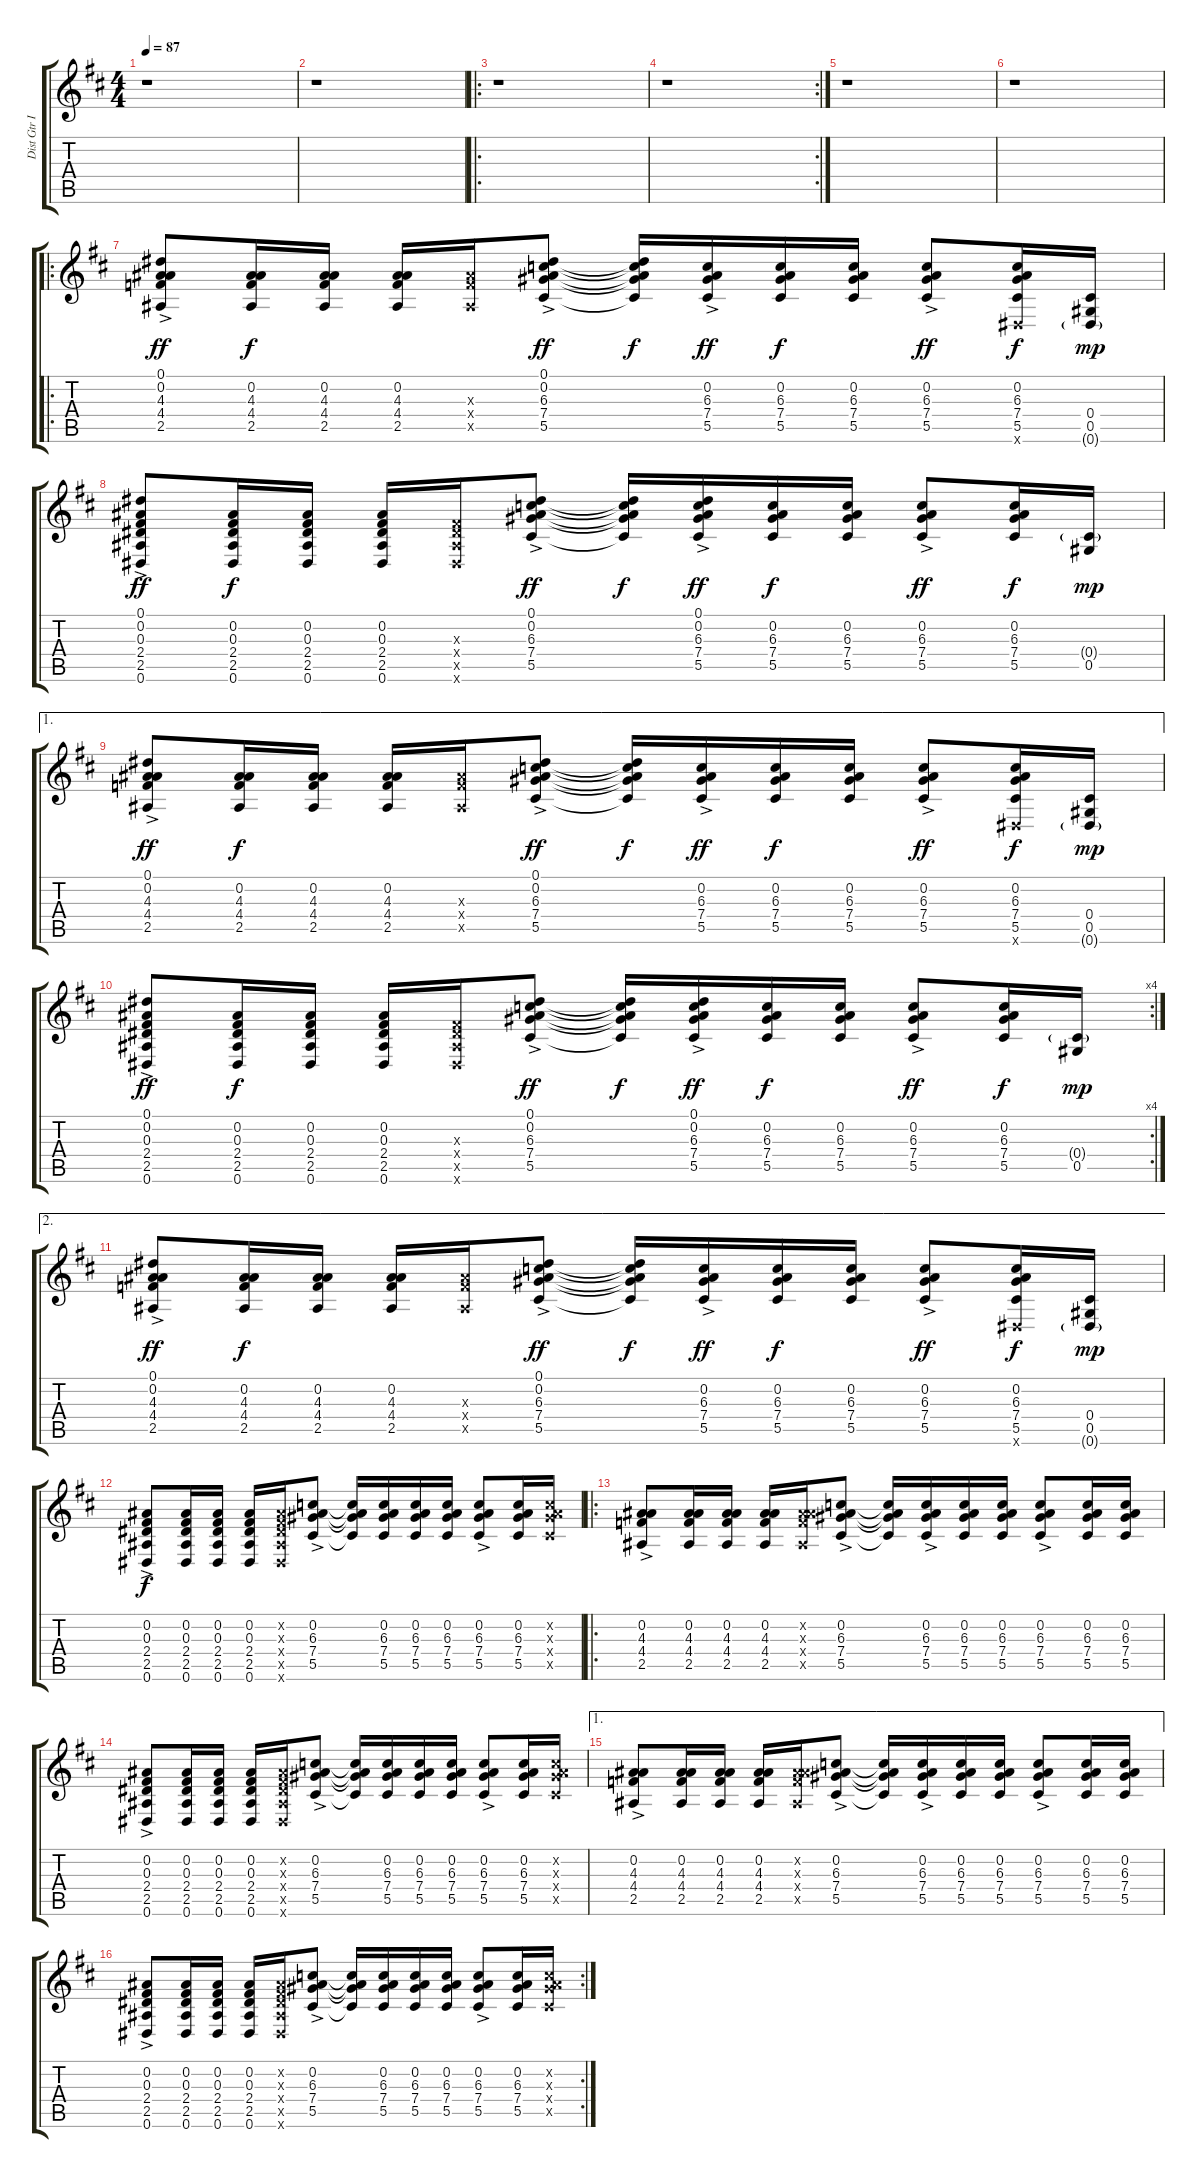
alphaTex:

\track ("Dist Gtr II" "Dist Gtr I") {instrument overdrivenguitar}
\staff {score tabs}
\tuning (Eb4 Bb3 Gb3 Db3 Ab2 Eb2) {hide}
\ts (4 4)
\tempo 87
\clef g2
\ks d
r.1{dy ff instrument overdrivenguitar} |
r.1 |
\ro
r.1 |
\rc 2
r.1 |
r.1 |
r.1 |
\ro
(0.1 0.2{ac} 4.3{ac} 4.4{ac} 2.5{ac}).8 (0.2 4.3 4.4 2.5).16{dy f} (0.2 4.3 4.4 2.5).16 (0.2 4.3 4.4 2.5).16 (4.3{x} 4.4{x} 2.5{x}).16 (0.1 0.2{ac} 6.3{ac} 7.4{ac} 5.5{ac}).8{dy ff} (0.1{t} 0.2{t} 6.3{t} 7.4{t} 5.5{t}).16{dy f} (0.2{ac} 6.3{ac} 7.4{ac} 5.5{ac}).16{dy ff} (0.2 6.3 7.4 5.5).16{dy f} (0.2 6.3 7.4 5.5).16 (0.2{ac} 6.3{ac} 7.4{ac} 5.5{ac}).8{dy ff} (0.2 6.3 7.4 5.5 0.6{x}).16{dy f} (0.4 0.5 0.6{g}).16{dy mp} |
(0.1 0.2{ac} 0.3{ac} 2.4{ac} 2.5{ac} 0.6{ac}).8{dy ff} (0.2 0.3 2.4 2.5 0.6).16{dy f} (0.2 0.3 2.4 2.5 0.6).16 (0.2 0.3 2.4 2.5 0.6).16 (0.3{x} 2.4{x} 2.5{x} 0.6{x}).16 (0.1 0.2{ac} 6.3{ac} 7.4{ac} 5.5{ac}).8{dy ff} (0.1{t} 0.2{t} 6.3{t} 7.4{t} 5.5{t}).16{dy f} (0.1 0.2{ac} 6.3{ac} 7.4{ac} 5.5{ac}).16{dy ff} (0.2 6.3 7.4 5.5).16{dy f} (0.2 6.3 7.4 5.5).16 (0.2{ac} 6.3{ac} 7.4{ac} 5.5{ac}).8{dy ff} (0.2 6.3 7.4 5.5).16{dy f} (0.4{g} 0.5).16{dy mp} |
\ae 1
(0.1 0.2{ac} 4.3{ac} 4.4{ac} 2.5{ac}).8{dy ff} (0.2 4.3 4.4 2.5).16{dy f} (0.2 4.3 4.4 2.5).16 (0.2 4.3 4.4 2.5).16 (4.3{x} 4.4{x} 2.5{x}).16 (0.1 0.2{ac} 6.3{ac} 7.4{ac} 5.5{ac}).8{dy ff} (0.1{t} 0.2{t} 6.3{t} 7.4{t} 5.5{t}).16{dy f} (0.2{ac} 6.3{ac} 7.4{ac} 5.5{ac}).16{dy ff} (0.2 6.3 7.4 5.5).16{dy f} (0.2 6.3 7.4 5.5).16 (0.2{ac} 6.3{ac} 7.4{ac} 5.5{ac}).8{dy ff} (0.2 6.3 7.4 5.5 0.6{x}).16{dy f} (0.4 0.5 0.6{g}).16{dy mp} |
\rc 4
(0.1 0.2{ac} 0.3{ac} 2.4{ac} 2.5{ac} 0.6{ac}).8{dy ff} (0.2 0.3 2.4 2.5 0.6).16{dy f} (0.2 0.3 2.4 2.5 0.6).16 (0.2 0.3 2.4 2.5 0.6).16 (0.3{x} 2.4{x} 2.5{x} 0.6{x}).16 (0.1 0.2{ac} 6.3{ac} 7.4{ac} 5.5{ac}).8{dy ff} (0.1{t} 0.2{t} 6.3{t} 7.4{t} 5.5{t}).16{dy f} (0.1 0.2{ac} 6.3{ac} 7.4{ac} 5.5{ac}).16{dy ff} (0.2 6.3 7.4 5.5).16{dy f} (0.2 6.3 7.4 5.5).16 (0.2{ac} 6.3{ac} 7.4{ac} 5.5{ac}).8{dy ff} (0.2 6.3 7.4 5.5).16{dy f} (0.4{g} 0.5).16{dy mp} |
\ae 2
(0.1 0.2{ac} 4.3{ac} 4.4{ac} 2.5{ac}).8{dy ff} (0.2 4.3 4.4 2.5).16{dy f} (0.2 4.3 4.4 2.5).16 (0.2 4.3 4.4 2.5).16 (4.3{x} 4.4{x} 2.5{x}).16 (0.1 0.2{ac} 6.3{ac} 7.4{ac} 5.5{ac}).8{dy ff} (0.1{t} 0.2{t} 6.3{t} 7.4{t} 5.5{t}).16{dy f} (0.2{ac} 6.3{ac} 7.4{ac} 5.5{ac}).16{dy ff} (0.2 6.3 7.4 5.5).16{dy f} (0.2 6.3 7.4 5.5).16 (0.2{ac} 6.3{ac} 7.4{ac} 5.5{ac}).8{dy ff} (0.2 6.3 7.4 5.5 0.6{x}).16{dy f} (0.4 0.5 0.6{g}).16{dy mp} |
(0.2{ac} 0.3{ac} 2.4{ac} 2.5{ac} 0.6{ac}).8{dy f} (0.2 0.3 2.4 2.5 0.6).16 (0.2 0.3 2.4 2.5 0.6).16 (0.2 0.3 2.4 2.5 0.6).16 (0.2{x} 0.3{x} 2.4{x} 2.5{x} 0.6{x}).16 (0.2{ac} 6.3{ac} 7.4{ac} 5.5{ac}).8 (0.2{t} 6.3{t} 7.4{t} 5.5{t}).16 (0.2 6.3 7.4 5.5).16 (0.2 6.3 7.4 5.5).16 (0.2 6.3 7.4 5.5).16 (0.2{ac} 6.3{ac} 7.4{ac} 5.5{ac}).8 (0.2 6.3 7.4 5.5).16 (0.2{x} 6.3{x} 7.4{x} 5.5{x}).16 |
\ro
(0.2{ac} 4.3{ac} 4.4{ac} 2.5{ac}).8 (0.2 4.3 4.4 2.5).16 (0.2 4.3 4.4 2.5).16 (0.2 4.3 4.4 2.5).16 (0.2{x} 4.3{x} 4.4{x} 2.5{x}).16 (0.2{ac} 6.3{ac} 7.4{ac} 5.5{ac}).8 (0.2{t} 6.3{t} 7.4{t} 5.5{t}).16 (0.2{ac} 6.3{ac} 7.4{ac} 5.5{ac}).16 (0.2 6.3 7.4 5.5).16 (0.2 6.3 7.4 5.5).16 (0.2{ac} 6.3{ac} 7.4{ac} 5.5{ac}).8 (0.2 6.3 7.4 5.5).16 (0.2 6.3 7.4 5.5).16 |
(0.2{ac} 0.3{ac} 2.4{ac} 2.5{ac} 0.6{ac}).8 (0.2 0.3 2.4 2.5 0.6).16 (0.2 0.3 2.4 2.5 0.6).16 (0.2 0.3 2.4 2.5 0.6).16 (0.2{x} 0.3{x} 2.4{x} 2.5{x} 0.6{x}).16 (0.2{ac} 6.3{ac} 7.4{ac} 5.5{ac}).8 (0.2{t} 6.3{t} 7.4{t} 5.5{t}).16 (0.2 6.3 7.4 5.5).16 (0.2 6.3 7.4 5.5).16 (0.2 6.3 7.4 5.5).16 (0.2{ac} 6.3{ac} 7.4{ac} 5.5{ac}).8 (0.2 6.3 7.4 5.5).16 (0.2{x} 6.3{x} 7.4{x} 5.5{x}).16 |
\ae 1
(0.2{ac} 4.3{ac} 4.4{ac} 2.5{ac}).8 (0.2 4.3 4.4 2.5).16 (0.2 4.3 4.4 2.5).16 (0.2 4.3 4.4 2.5).16 (0.2{x} 4.3{x} 4.4{x} 2.5{x}).16 (0.2{ac} 6.3{ac} 7.4{ac} 5.5{ac}).8 (0.2{t} 6.3{t} 7.4{t} 5.5{t}).16 (0.2{ac} 6.3{ac} 7.4{ac} 5.5{ac}).16 (0.2 6.3 7.4 5.5).16 (0.2 6.3 7.4 5.5).16 (0.2{ac} 6.3{ac} 7.4{ac} 5.5{ac}).8 (0.2 6.3 7.4 5.5).16 (0.2 6.3 7.4 5.5).16 |
\rc 2
(0.2{ac} 0.3{ac} 2.4{ac} 2.5{ac} 0.6{ac}).8 (0.2 0.3 2.4 2.5 0.6).16 (0.2 0.3 2.4 2.5 0.6).16 (0.2 0.3 2.4 2.5 0.6).16 (0.2{x} 0.3{x} 2.4{x} 2.5{x} 0.6{x}).16 (0.2{ac} 6.3{ac} 7.4{ac} 5.5{ac}).8 (0.2{t} 6.3{t} 7.4{t} 5.5{t}).16 (0.2 6.3 7.4 5.5).16 (0.2 6.3 7.4 5.5).16 (0.2 6.3 7.4 5.5).16 (0.2{ac} 6.3{ac} 7.4{ac} 5.5{ac}).8 (0.2 6.3 7.4 5.5).16 (0.2{x} 6.3{x} 7.4{x} 5.5{x}).16
